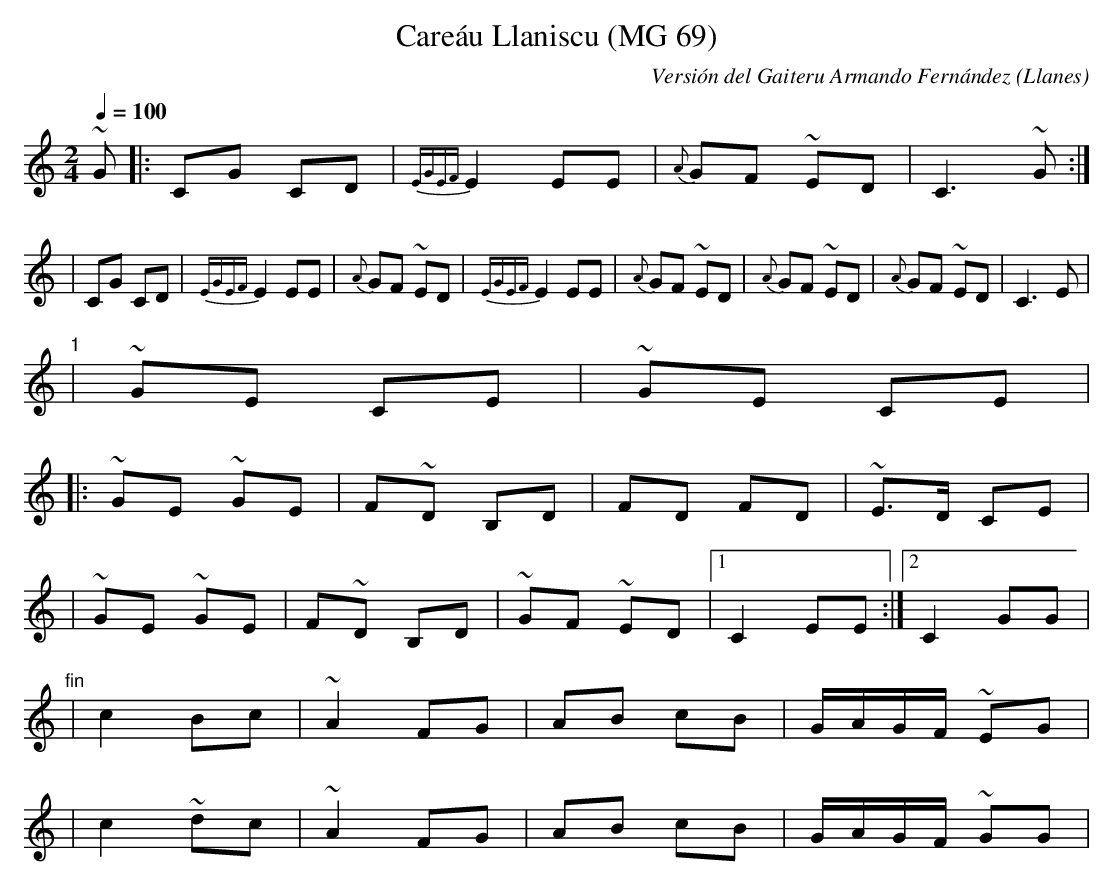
X:1
T:Careáu Llaniscu (MG 69)
C:Versión del Gaiteru Armando Fernández
O:Llanes
E:Comp.
M:2/4
L:1/8
Q:1/4=100
K:C
~G|: CG CD|{EGEF}E2 EE|{A}GF ~ED|C3 ~G :|
|CG CD|{EGEF}E2 EE|{A}GF ~ED|{EGEF}E2 EE|{A}GF ~ED|{A}GF ~ED|{A}GF ~ED|C3 E|
"1"
|~GE CE|~GE CE|
|: ~GE ~GE|F~D B,D|FD FD|~E>D CE|
|~GE ~GE|F~D B,D|~GF ~ED|[1 C2 EE :|[2 C2 GG| "fin"
|c2 Bc|~A2 FG|AB cB|G/A/G/F/ ~EG|
|c2 ~dc|~A2 FG|AB cB|G/A/G/F/ ~GG|
"ir a 1 dos veces hasta fin"
